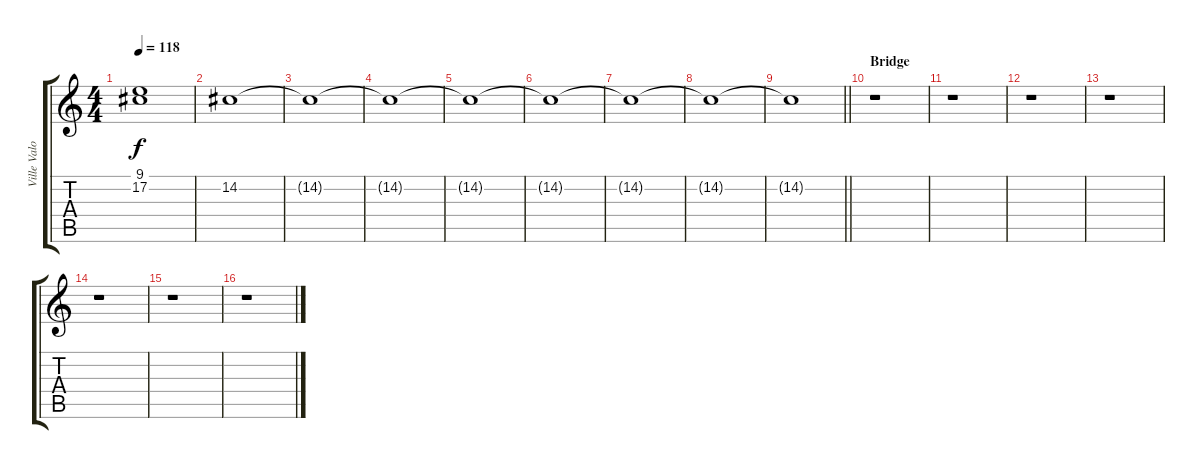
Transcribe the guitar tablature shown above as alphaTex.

\track ("Ville Valo (Voice)" "Ville Valo") {instrument synthvoice}
\staff {score tabs}
\tuning (E4 B3 G3 D3 A2 E2) {hide}
\ts (4 4)
\tempo 118
\clef g2
\ks c
(9.1 17.2).1{dy f} |
14.2.1 |
14.2{t}.1 |
14.2{t}.1 |
14.2{t}.1 |
14.2{t}.1 |
14.2{t}.1 |
14.2{t}.1 |
\barLineRight lightlight
14.2{t}.1 |
\section ("" "Bridge")
r.1 |
r.1 |
r.1 |
r.1 |
r.1 |
r.1 |
r.1
